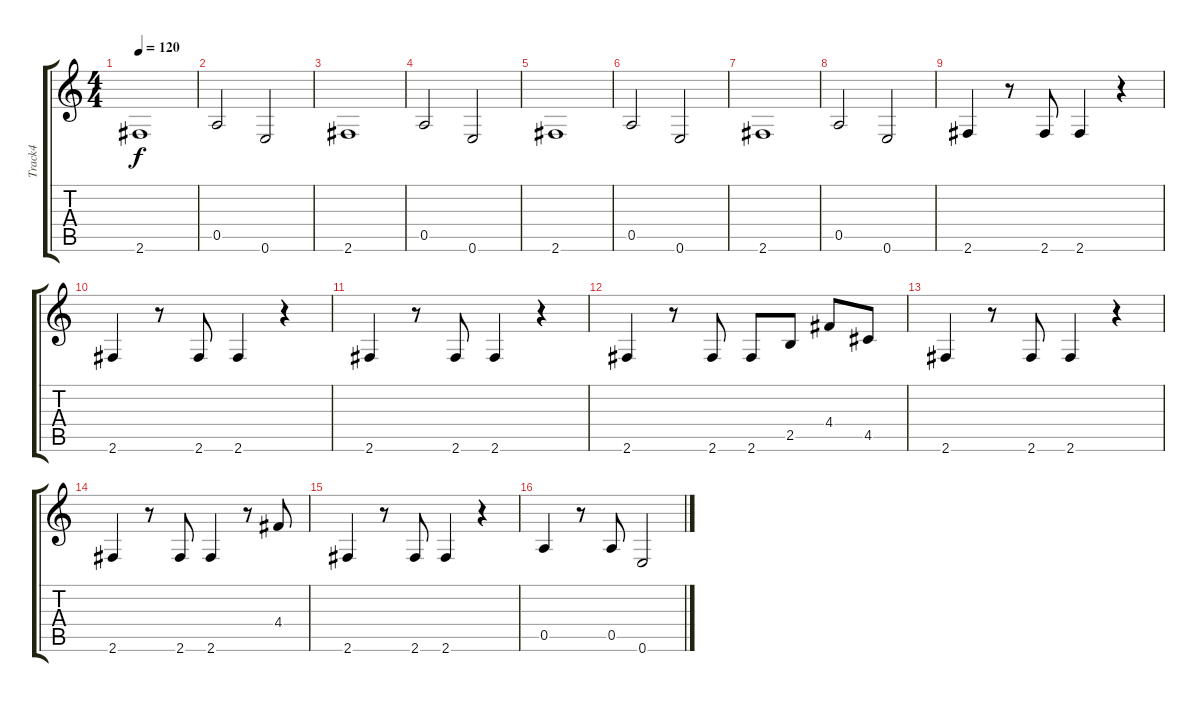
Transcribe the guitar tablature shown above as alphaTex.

\track ("Track4" "Track4") {instrument electricbassfinger}
\staff {score tabs}
\tuning (E4 B3 G3 D3 A2 E2) {hide}
\ts (4 4)
\tempo 120
\clef g2
\ks c
2.6.1{dy f instrument electricbassfinger} |
0.5.2{volume 9} 0.6.2 |
2.6.1 |
0.5.2 0.6.2 |
2.6.1 |
0.5.2 0.6.2 |
2.6.1 |
0.5.2 0.6.2 |
2.6.4 r.8 2.6.8 2.6.4 r.4 |
2.6.4 r.8 2.6.8 2.6.4 r.4 |
2.6.4 r.8 2.6.8 2.6.4 r.4 |
2.6.4 r.8 2.6.8 2.6.8 2.5.8 4.4.8 4.5.8 |
2.6.4 r.8 2.6.8 2.6.4 r.4 |
2.6.4 r.8 2.6.8 2.6.4 r.8 4.4.8 |
2.6.4 r.8 2.6.8 2.6.4 r.4 |
0.5.4 r.8 0.5.8 0.6.2
